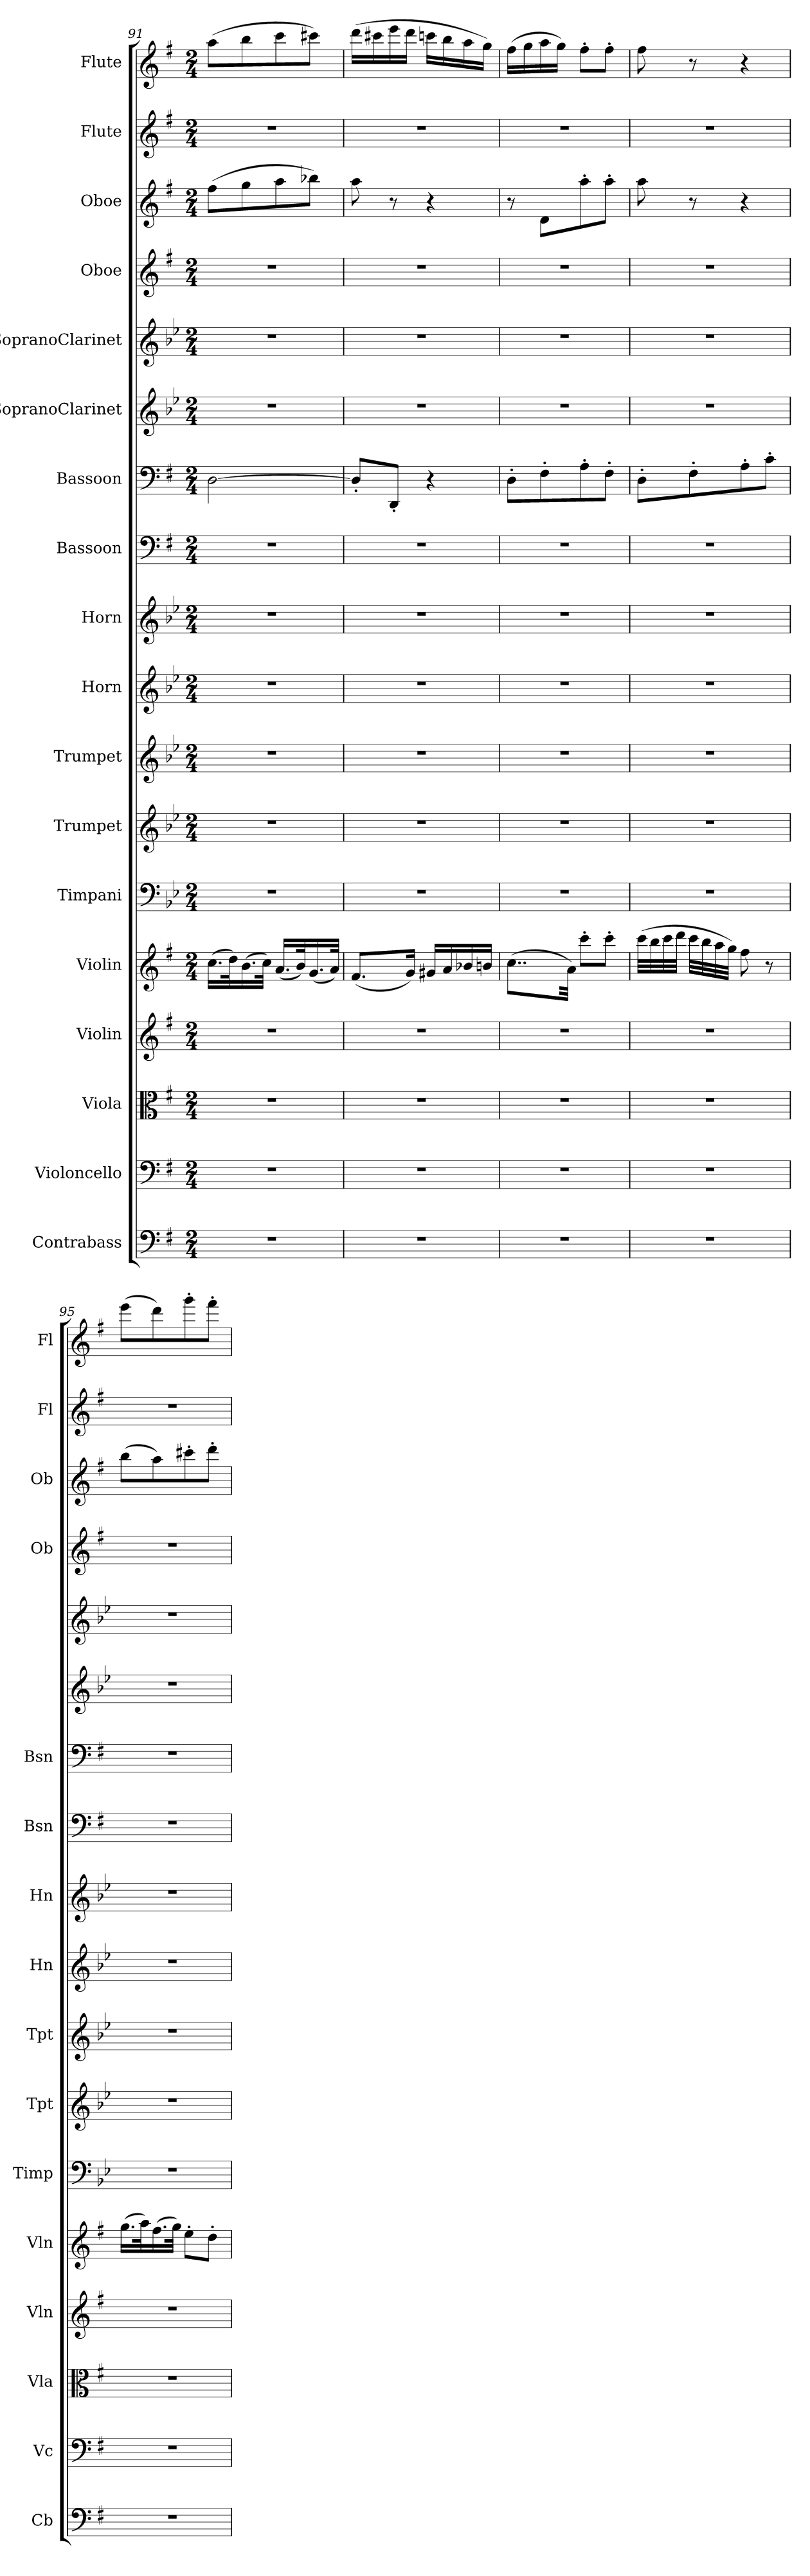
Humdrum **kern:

**kern	**kern	**kern	**kern	**kern	**kern	**kern	**kern	**kern	**kern	**kern	**kern	**kern	**kern	**kern	**kern	**kern	**kern
*part18	*part17	*part16	*part15	*part14	*part13	*part12	*part11	*part10	*part9	*part8	*part7	*part6	*part5	*part4	*part3	*part2	*part1
*staff18	*staff17	*staff16	*staff15	*staff14	*staff13	*staff12	*staff11	*staff10	*staff9	*staff8	*staff7	*staff6	*staff5	*staff4	*staff3	*staff2	*staff1
*I"Contrabass	*I"Violoncello	*I"Viola	*I"Violin	*I"Violin	*I"Timpani	*I"Trumpet	*I"Trumpet	*I"Horn	*I"Horn	*I"Bassoon	*I"Bassoon	*I"SopranoClarinet	*I"SopranoClarinet	*I"Oboe	*I"Oboe	*I"Flute	*I"Flute
*I'Cb	*I'Vc	*I'Vla	*I'Vln	*I'Vln	*I'Timp	*I'Tpt	*I'Tpt	*I'Hn	*I'Hn	*I'Bsn	*I'Bsn	*	*	*I'Ob	*I'Ob	*I'Fl	*I'Fl
*clefF4	*clefF4	*clefC3	*clefG2	*clefG2	*clefF4	*clefG2	*clefG2	*clefG2	*clefG2	*clefF4	*clefF4	*clefG2	*clefG2	*clefG2	*clefG2	*clefG2	*clefG2
*k[f#]	*k[f#]	*k[f#]	*k[f#]	*k[f#]	*k[b-e-]	*k[b-e-]	*k[b-e-]	*k[b-e-]	*k[b-e-]	*k[f#]	*k[f#]	*k[b-e-]	*k[b-e-]	*k[f#]	*k[f#]	*k[f#]	*k[f#]
*M2/4	*M2/4	*M2/4	*M2/4	*M2/4	*M2/4	*M2/4	*M2/4	*M2/4	*M2/4	*M2/4	*M2/4	*M2/4	*M2/4	*M2/4	*M2/4	*M2/4	*M2/4
=91	=91	=91	=91	=91	=91	=91	=91	=91	=91	=91	=91	=91	=91	=91	=91	=91	=91
2r	2r	2r	2r	(16.cc\LL	2r	2r	2r	2r	2r	2r	[2D\	2r	2r	2r	(8ff#\L	2r	(8aa\L
.	.	.	.	32dd\K)	.	.	.	.	.	.	.	.	.	.	.	.	.
.	.	.	.	(16.b\	.	.	.	.	.	.	.	.	.	.	8gg\	.	8bb\
.	.	.	.	32cc\JJk)	.	.	.	.	.	.	.	.	.	.	.	.	.
.	.	.	.	(16.a/LL	.	.	.	.	.	.	.	.	.	.	8aa\	.	8ccc\
.	.	.	.	32b/K)	.	.	.	.	.	.	.	.	.	.	.	.	.
.	.	.	.	(16.g/	.	.	.	.	.	.	.	.	.	.	8bb-X\J)	.	8ccc#X\J)
.	.	.	.	32a/JJk)	.	.	.	.	.	.	.	.	.	.	.	.	.
=92	=92	=92	=92	=92	=92	=92	=92	=92	=92	=92	=92	=92	=92	=92	=92	=92	=92
2r	2r	2r	2r	(8.f#/L	2r	2r	2r	2r	2r	2r	8D'/L]	2r	2r	2r	8aa\	2r	(16ddd\LL
.	.	.	.	.	.	.	.	.	.	.	.	.	.	.	.	.	16ccc#X\
.	.	.	.	.	.	.	.	.	.	.	8DD'/J	.	.	.	8r	.	16eee\
.	.	.	.	16g/Jk)	.	.	.	.	.	.	.	.	.	.	.	.	16ddd\JJ
.	.	.	.	16g#X/LL	.	.	.	.	.	.	4r	.	.	.	4r	.	16cccn\LL
.	.	.	.	16a/	.	.	.	.	.	.	.	.	.	.	.	.	16bb\
.	.	.	.	16b-X/	.	.	.	.	.	.	.	.	.	.	.	.	16aa\
.	.	.	.	16bn/JJ	.	.	.	.	.	.	.	.	.	.	.	.	16gg\JJ)
=93	=93	=93	=93	=93	=93	=93	=93	=93	=93	=93	=93	=93	=93	=93	=93	=93	=93
2r	2r	2r	2r	(8..cc\L	2r	2r	2r	2r	2r	2r	8D'\L	2r	2r	2r	8r	2r	(16ff#\LL
.	.	.	.	.	.	.	.	.	.	.	.	.	.	.	.	.	16gg\
.	.	.	.	.	.	.	.	.	.	.	8F#'\	.	.	.	8d\L	.	16aa\
.	.	.	.	.	.	.	.	.	.	.	.	.	.	.	.	.	16gg\JJ)
.	.	.	.	32a\Jkk)	.	.	.	.	.	.	.	.	.	.	.	.	.
.	.	.	.	8ccc'\L	.	.	.	.	.	.	8A'\	.	.	.	8aa'\	.	8ff#'\L
.	.	.	.	8ccc'\J	.	.	.	.	.	.	8F#'\J	.	.	.	8aa'\J	.	8ff#'\J
=94	=94	=94	=94	=94	=94	=94	=94	=94	=94	=94	=94	=94	=94	=94	=94	=94	=94
2r	2r	2r	2r	(32ccc\LLL	2r	2r	2r	2r	2r	2r	8D'\L	2r	2r	2r	8aa\	2r	8ff#\
.	.	.	.	32bb\	.	.	.	.	.	.	.	.	.	.	.	.	.
.	.	.	.	32ccc\	.	.	.	.	.	.	.	.	.	.	.	.	.
.	.	.	.	32ddd\JJJ	.	.	.	.	.	.	.	.	.	.	.	.	.
.	.	.	.	32ccc\LLL	.	.	.	.	.	.	8F#'\	.	.	.	8r	.	8r
.	.	.	.	32bb\	.	.	.	.	.	.	.	.	.	.	.	.	.
.	.	.	.	32aa\	.	.	.	.	.	.	.	.	.	.	.	.	.
.	.	.	.	32gg\JJJ)	.	.	.	.	.	.	.	.	.	.	.	.	.
.	.	.	.	8ff#\	.	.	.	.	.	.	8A'\	.	.	.	4r	.	4r
.	.	.	.	8r	.	.	.	.	.	.	8c'\J	.	.	.	.	.	.
=95	=95	=95	=95	=95	=95	=95	=95	=95	=95	=95	=95	=95	=95	=95	=95	=95	=95
2r	2r	2r	2r	(16.gg\LL	2r	2r	2r	2r	2r	2r	2r	2r	2r	2r	(8bb\L	2r	(8eee\L
.	.	.	.	32aa\K)	.	.	.	.	.	.	.	.	.	.	.	.	.
.	.	.	.	(16.ff#\	.	.	.	.	.	.	.	.	.	.	8aa\)	.	8ddd\)
.	.	.	.	32gg\JJk)	.	.	.	.	.	.	.	.	.	.	.	.	.
.	.	.	.	8ee'\L	.	.	.	.	.	.	.	.	.	.	8ccc#X'\	.	8ggg'\
.	.	.	.	8dd'\J	.	.	.	.	.	.	.	.	.	.	8ddd'\J	.	8fff#'\J
=	=	=	=	=	=	=	=	=	=	=	=	=	=	=	=	=	=
*-	*-	*-	*-	*-	*-	*-	*-	*-	*-	*-	*-	*-	*-	*-	*-	*-	*-
